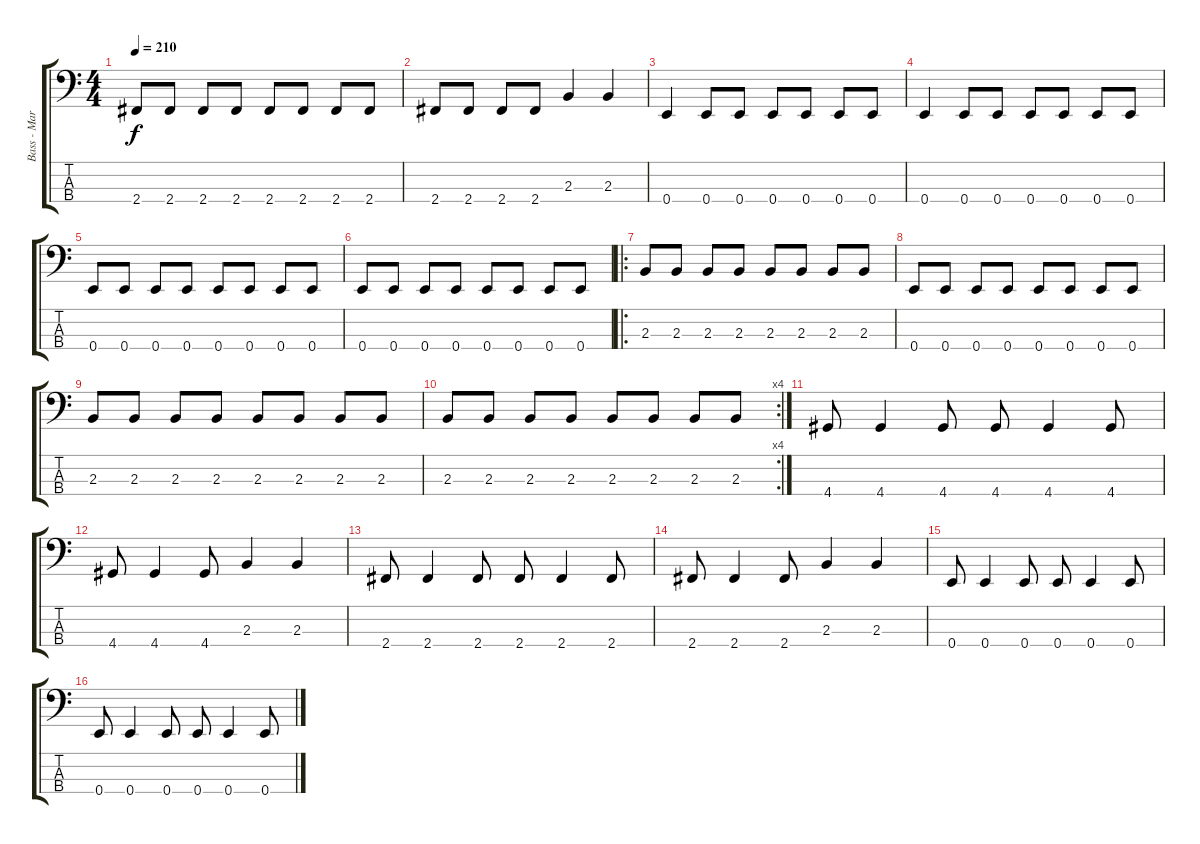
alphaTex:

\track ("Bass - Mark Allan Hoppus" "Bass - Mar") {instrument electricbasspick}
\staff {score tabs}
\tuning (G2 D2 A1 E1) {hide}
\ts (4 4)
\tempo 210
\clef f4
\ks c
2.4.8{dy f} 2.4.8 2.4.8 2.4.8 2.4.8 2.4.8 2.4.8 2.4.8 |
2.4.8 2.4.8 2.4.8 2.4.8 2.3.4 2.3.4 |
0.4.4 0.4.8 0.4.8 0.4.8 0.4.8 0.4.8 0.4.8 |
0.4.4 0.4.8 0.4.8 0.4.8 0.4.8 0.4.8 0.4.8 |
0.4.8 0.4.8 0.4.8 0.4.8 0.4.8 0.4.8 0.4.8 0.4.8 |
0.4.8 0.4.8 0.4.8 0.4.8 0.4.8 0.4.8 0.4.8 0.4.8 |
\ro
2.3.8 2.3.8 2.3.8 2.3.8 2.3.8 2.3.8 2.3.8 2.3.8 |
0.4.8 0.4.8 0.4.8 0.4.8 0.4.8 0.4.8 0.4.8 0.4.8 |
2.3.8 2.3.8 2.3.8 2.3.8 2.3.8 2.3.8 2.3.8 2.3.8 |
\rc 4
2.3.8 2.3.8 2.3.8 2.3.8 2.3.8 2.3.8 2.3.8 2.3.8 |
4.4.8 4.4.4 4.4.8 4.4.8 4.4.4 4.4.8 |
4.4.8 4.4.4 4.4.8 2.3.4 2.3.4 |
2.4.8 2.4.4 2.4.8 2.4.8 2.4.4 2.4.8 |
2.4.8 2.4.4 2.4.8 2.3.4 2.3.4 |
0.4.8 0.4.4 0.4.8 0.4.8 0.4.4 0.4.8 |
0.4.8 0.4.4 0.4.8 0.4.8 0.4.4 0.4.8
